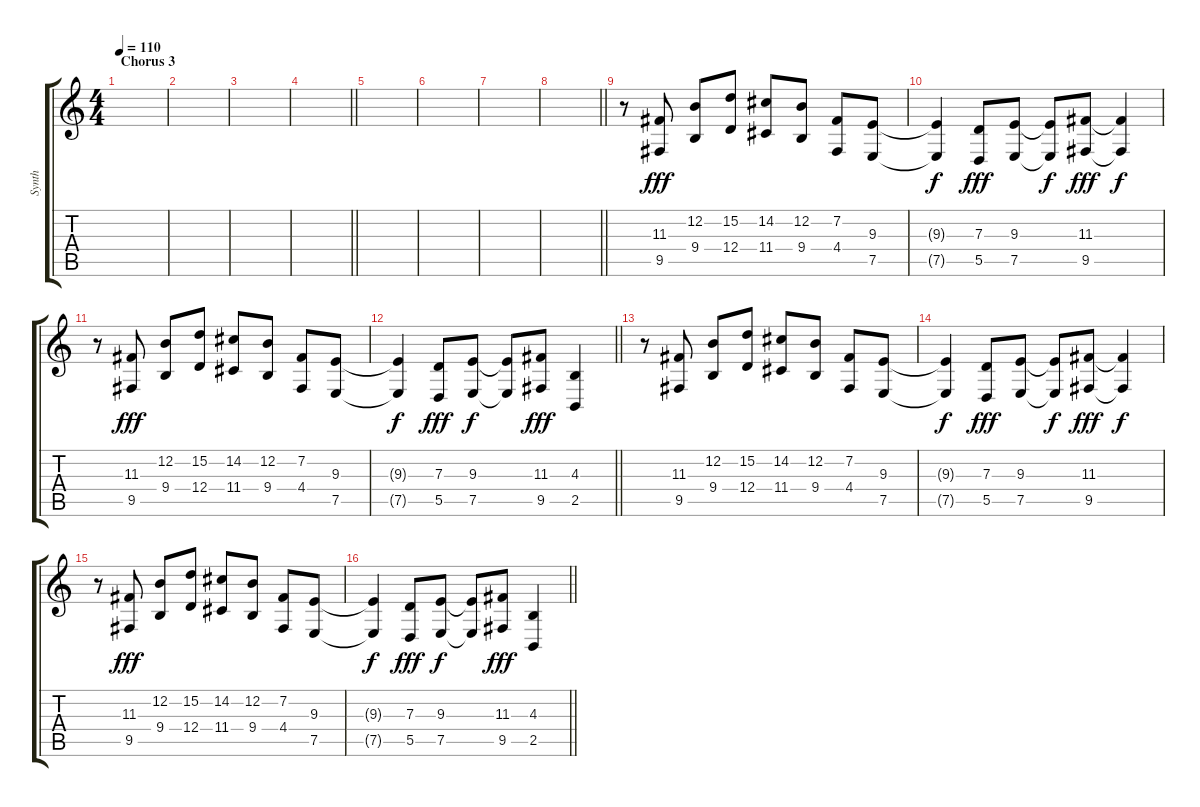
\track ("Synth" "Synth") {instrument lead1square}
\staff {score tabs}
\tuning (E4 B3 G3 D3 A2 E2) {hide}
\ts (4 4)
\section ("" "Chorus 3")
\tempo 110
\clef g2
\ks c
|
|
|
\barLineRight lightlight
|
|
|
|
\barLineRight lightlight
|
r.8 (11.3 9.5).8{dy fff} (12.2 9.4).8 (15.2 12.4).8 (14.2 11.4).8 (12.2 9.4).8 (7.2 4.4).8 (9.3 7.5).8 |
(9.3{t} 7.5{t}).4{dy f} (7.3 5.5).8{dy fff} (9.3 7.5).8 (9.3{t} 7.5{t}).8{dy f} (11.3 9.5).8{dy fff} (11.3{t} 9.5{t}).4{dy f} |
r.8 (11.3 9.5).8{dy fff} (12.2 9.4).8 (15.2 12.4).8 (14.2 11.4).8 (12.2 9.4).8 (7.2 4.4).8 (9.3 7.5).8 |
\barLineRight lightlight
(9.3{t} 7.5{t}).4{dy f} (7.3 5.5).8{dy fff} (9.3 7.5).8{dy f} (9.3{t} 7.5{t}).8 (11.3 9.5).8{dy fff} (4.3 2.5).4 |
r.8 (11.3 9.5).8 (12.2 9.4).8 (15.2 12.4).8 (14.2 11.4).8 (12.2 9.4).8 (7.2 4.4).8 (9.3 7.5).8 |
(9.3{t} 7.5{t}).4{dy f} (7.3 5.5).8{dy fff} (9.3 7.5).8 (9.3{t} 7.5{t}).8{dy f} (11.3 9.5).8{dy fff} (11.3{t} 9.5{t}).4{dy f} |
r.8 (11.3 9.5).8{dy fff} (12.2 9.4).8 (15.2 12.4).8 (14.2 11.4).8 (12.2 9.4).8 (7.2 4.4).8 (9.3 7.5).8 |
\barLineRight lightlight
(9.3{t} 7.5{t}).4{dy f} (7.3 5.5).8{dy fff} (9.3 7.5).8{dy f} (9.3{t} 7.5{t}).8 (11.3 9.5).8{dy fff} (4.3 2.5).4
